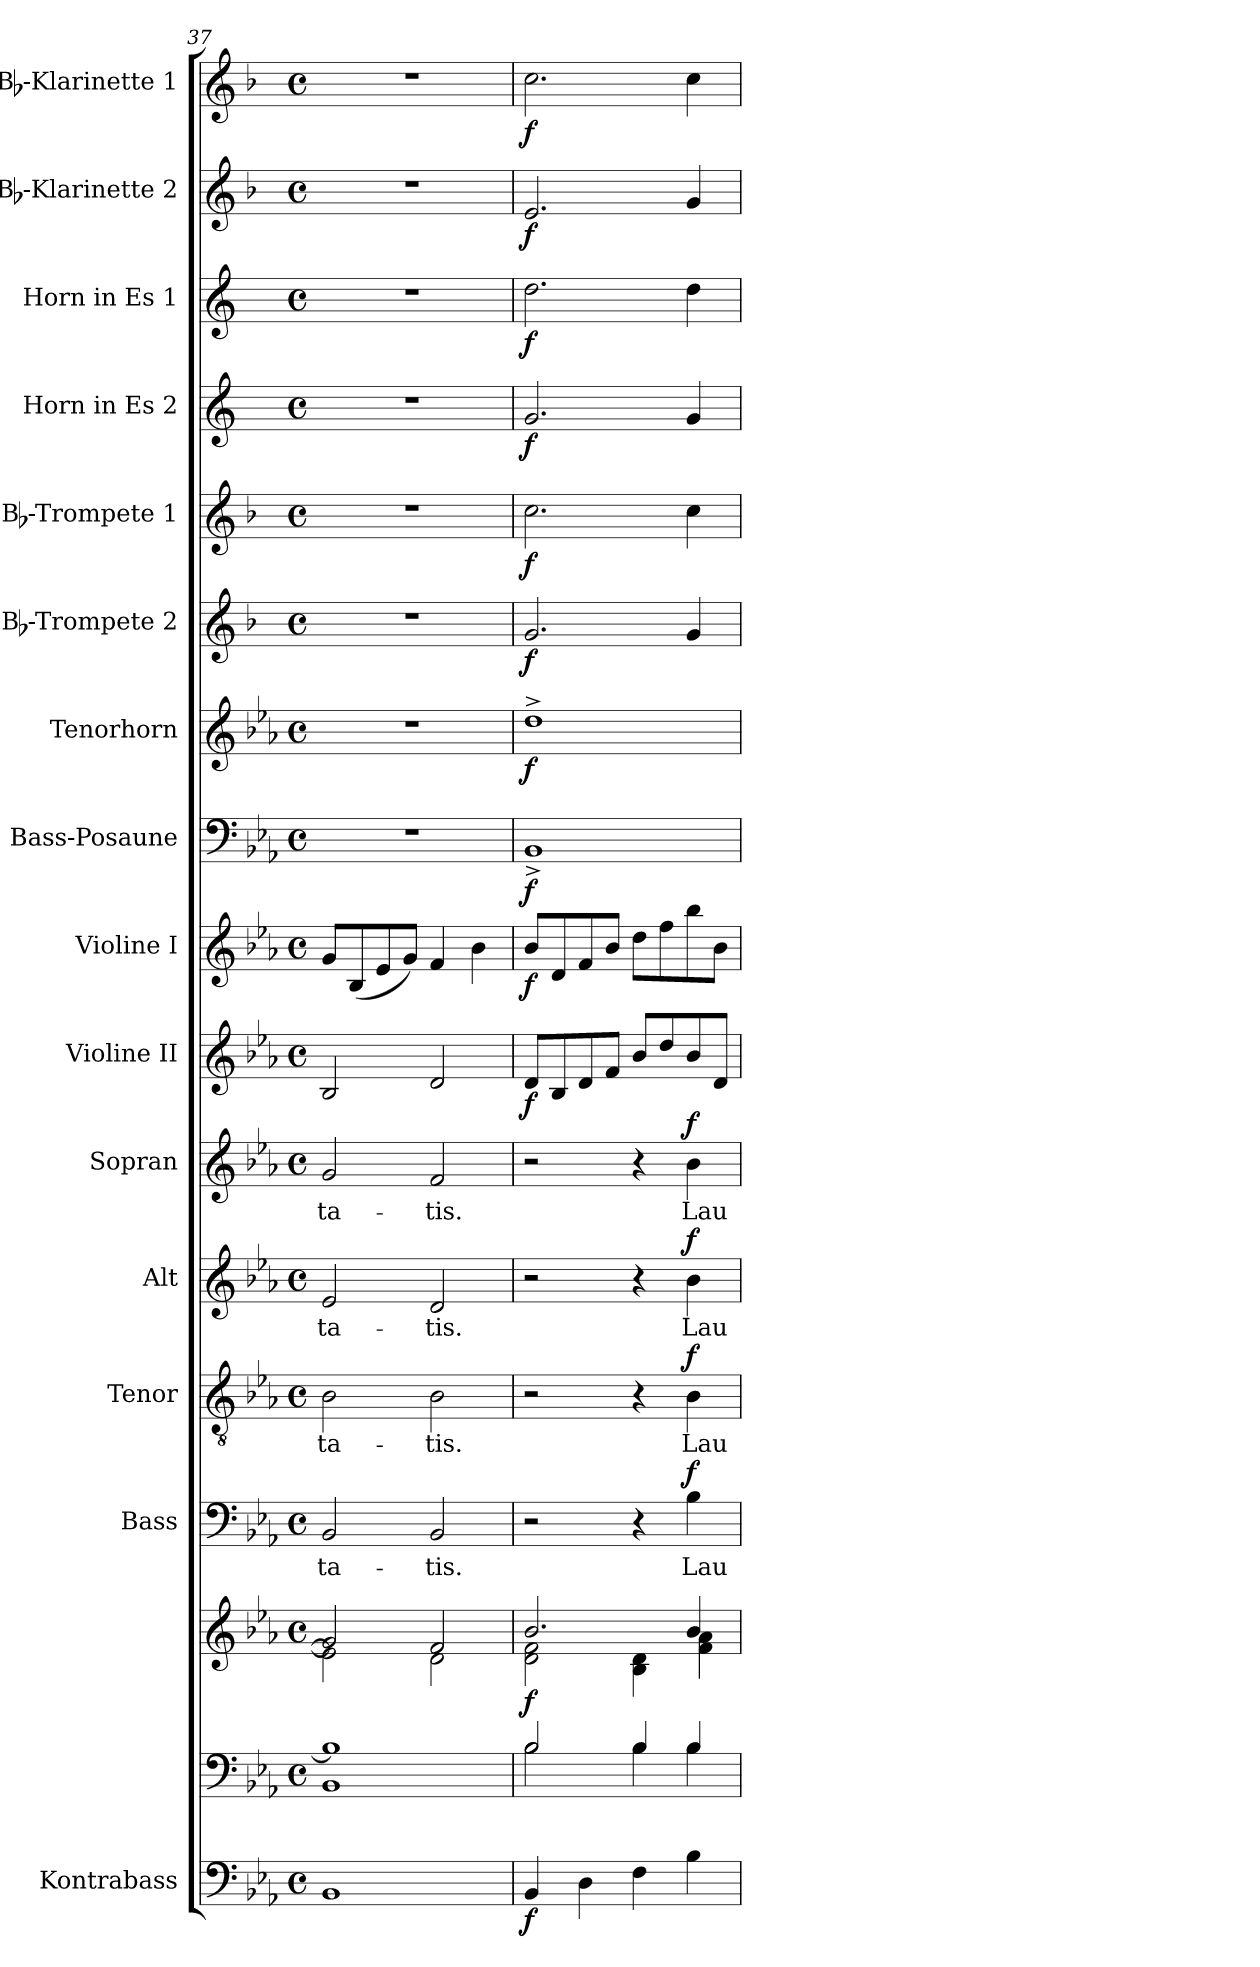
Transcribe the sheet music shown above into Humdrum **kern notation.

**kern	**dynam	**kern	**kern	**dynam	**kern	**text	**dynam	**kern	**text	**dynam	**kern	**text	**dynam	**kern	**text	**dynam	**kern	**dynam	**kern	**dynam	**kern	**dynam	**kern	**dynam	**kern	**dynam	**kern	**dynam	**kern	**dynam	**kern	**dynam	**kern	**dynam	**kern	**dynam
*part16	*part16	*part15	*part15	*part15	*part14	*part14	*part14	*part13	*part13	*part13	*part12	*part12	*part12	*part11	*part11	*part11	*part10	*part10	*part9	*part9	*part8	*part8	*part7	*part7	*part6	*part6	*part5	*part5	*part4	*part4	*part3	*part3	*part2	*part2	*part1	*part1
*staff17	*staff17	*staff16	*staff15	*staff15/16	*staff14	*staff14	*staff14	*staff13	*staff13	*staff13	*staff12	*staff12	*staff12	*staff11	*staff11	*staff11	*staff10	*staff10	*staff9	*staff9	*staff8	*staff8	*staff7	*staff7	*staff6	*staff6	*staff5	*staff5	*staff4	*staff4	*staff3	*staff3	*staff2	*staff2	*staff1	*staff1
*I"Kontrabass	*	*	*	*	*I"Bass	*	*	*I"Tenor	*	*	*I"Alt	*	*	*I"Sopran	*	*	*I"Violine II	*	*I"Violine I	*	*I"Bass-Posaune	*	*I"Tenorhorn	*	*I"Bb-Trompete 2	*	*I"Bb-Trompete 1	*	*I"Horn in Es 2	*	*I"Horn in Es 1	*	*I"Bb-Klarinette 2	*	*I"Bb-Klarinette 1	*
*I'Kb.	*	*	*	*	*I'B.	*	*	*I'T.	*	*	*I'A.	*	*	*I'S.	*	*	*I'Vl. II	*	*I'Vl. I	*	*I'B. Pos.	*	*I'T. Hrn.	*	*I'Bb Trp. 2	*	*I'Bb Trp. 1	*	*	*	*	*	*I'Bb Kl. 2	*	*I'Bb Kl. 1	*
*clefF4	*	*clefF4	*clefG2	*	*clefF4	*	*	*clefGv2	*	*	*clefG2	*	*	*clefG2	*	*	*clefG2	*	*clefG2	*	*clefF4	*	*clefG2	*	*clefG2	*	*clefG2	*	*clefG2	*	*clefG2	*	*clefG2	*	*clefG2	*
*ITrd7c12	*	*	*	*	*	*	*	*	*	*	*	*	*	*	*	*	*	*	*	*	*	*	*ITrd8c14	*	*ITrd1c2	*	*ITrd1c2	*	*ITrd5c9	*	*ITrd5c9	*	*ITrd1c2	*	*ITrd1c2	*
*k[b-e-a-]	*	*k[b-e-a-]	*k[b-e-a-]	*	*k[b-e-a-]	*	*	*k[b-e-a-]	*	*	*k[b-e-a-]	*	*	*k[b-e-a-]	*	*	*k[b-e-a-]	*	*k[b-e-a-]	*	*k[b-e-a-]	*	*k[b-e-a-]	*	*k[b-e-a-]	*	*k[b-e-a-]	*	*k[b-e-a-]	*	*k[b-e-a-]	*	*k[b-e-a-]	*	*k[b-e-a-]	*
*E-:	*	*E-:	*E-:	*	*E-:	*	*	*E-:	*	*	*E-:	*	*	*E-:	*	*	*E-:	*	*E-:	*	*E-:	*	*E-:	*	*E-:	*	*E-:	*	*E-:	*	*E-:	*	*E-:	*	*E-:	*
*M4/4	*	*M4/4	*M4/4	*	*M4/4	*	*	*M4/4	*	*	*M4/4	*	*	*M4/4	*	*	*M4/4	*	*M4/4	*	*M4/4	*	*M4/4	*	*M4/4	*	*M4/4	*	*M4/4	*	*M4/4	*	*M4/4	*	*M4/4	*
*met(c)	*	*met(c)	*met(c)	*	*met(c)	*	*	*met(c)	*	*	*met(c)	*	*	*met(c)	*	*	*met(c)	*	*met(c)	*	*met(c)	*	*met(c)	*	*met(c)	*	*met(c)	*	*met(c)	*	*met(c)	*	*met(c)	*	*met(c)	*
=37	=37	=37	=37	=37	=37	=37	=37	=37	=37	=37	=37	=37	=37	=37	=37	=37	=37	=37	=37	=37	=37	=37	=37	=37	=37	=37	=37	=37	=37	=37	=37	=37	=37	=37	=37	=37
*	*	*^	*^	*	*	*	*	*	*	*	*	*	*	*	*	*	*	*	*	*	*	*	*	*	*	*	*	*	*	*	*	*	*	*	*	*
!	!	!	!	!	!	!	!	!LO:LY:b	!	!	!LO:LY:b	!	!	!LO:LY:b	!	!	!LO:LY:b	!	!	!	!	!	!	!	!	!	!	!	!	!	!	!	!	!	!	!	!	!
1BBB-	.	1B-]	1BB-	2g/]	2e-\]	.	2BB-/	-ta-	.	2B-\	-ta-	.	2e-/	-ta-	.	2g/	-ta-	.	2B-/	.	8g/L	.	1r	.	1r	.	1r	.	1r	.	1r	.	1r	.	1r	.	1r	.
.	.	.	.	.	.	.	.	.	.	.	.	.	.	.	.	.	.	.	.	.	(<8B-/	.	.	.	.	.	.	.	.	.	.	.	.	.	.	.	.	.
.	.	.	.	.	.	.	.	.	.	.	.	.	.	.	.	.	.	.	.	.	8e-/	.	.	.	.	.	.	.	.	.	.	.	.	.	.	.	.	.
.	.	.	.	.	.	.	.	.	.	.	.	.	.	.	.	.	.	.	.	.	8g/J)	.	.	.	.	.	.	.	.	.	.	.	.	.	.	.	.	.
!	!	!	!	!	!	!	!	!LO:LY:b	!	!	!LO:LY:b	!	!	!LO:LY:b	!	!	!LO:LY:b	!	!	!	!	!	!	!	!	!	!	!	!	!	!	!	!	!	!	!	!	!
.	.	.	.	2f/	2d\	.	2BB-/	-tis.	.	2B-\	-tis.	.	2d/	-tis.	.	2f/	-tis.	.	2d/	.	4f/	.	.	.	.	.	.	.	.	.	.	.	.	.	.	.	.	.
.	.	.	.	.	.	.	.	.	.	.	.	.	.	.	.	.	.	.	.	.	4b-\	.	.	.	.	.	.	.	.	.	.	.	.	.	.	.	.	.
=38	=38	=38	=38	=38	=38	=38	=38	=38	=38	=38	=38	=38	=38	=38	=38	=38	=38	=38	=38	=38	=38	=38	=38	=38	=38	=38	=38	=38	=38	=38	=38	=38	=38	=38	=38	=38	=38	=38
!	!LO:DY:b	!	!	!	!	!LO:DY:b	!	!	!	!	!	!	!	!	!	!	!	!	!	!LO:DY:b	!	!LO:DY:b	!	!LO:DY:b	!	!LO:DY:b	!	!LO:DY:b	!	!LO:DY:b	!	!LO:DY:b	!	!LO:DY:b	!	!LO:DY:b	!	!LO:DY:b
4BBB-/	f	2B-/	2B-\	2.b-/	2d\ 2f\	f	2r	.	.	2r	.	.	2r	.	.	2r	.	.	8d/L	f	8b-/L	f	1BB-^>	f	1d^>	f	2.f/	f	2.b-\	f	2.B-/	f	2.f\	f	2.d/	f	2.b-\	f
.	.	.	.	.	.	.	.	.	.	.	.	.	.	.	.	.	.	.	8B-/	.	8d/	.	.	.	.	.	.	.	.	.	.	.	.	.	.	.	.	.
4DD\	.	.	.	.	.	.	.	.	.	.	.	.	.	.	.	.	.	.	8d/	.	8f/	.	.	.	.	.	.	.	.	.	.	.	.	.	.	.	.	.
.	.	.	.	.	.	.	.	.	.	.	.	.	.	.	.	.	.	.	8f/J	.	8b-/J	.	.	.	.	.	.	.	.	.	.	.	.	.	.	.	.	.
4FF\	.	4B-/	4B-\	.	4B-\ 4d\	.	4r	.	.	4r	.	.	4r	.	.	4r	.	.	8b-/L	.	8dd\L	.	.	.	.	.	.	.	.	.	.	.	.	.	.	.	.	.
.	.	.	.	.	.	.	.	.	.	.	.	.	.	.	.	.	.	.	8dd/	.	8ff\	.	.	.	.	.	.	.	.	.	.	.	.	.	.	.	.	.
!	!	!	!	!	!	!	!	!LO:LY:b	!LO:DY:a	!	!LO:LY:b	!LO:DY:a	!	!LO:LY:b	!LO:DY:a	!	!LO:LY:b	!LO:DY:a	!	!	!	!	!	!	!	!	!	!	!	!	!	!	!	!	!	!	!	!
4BB-\	.	4B-/	4B-\	4b-/	4f\ 4a-\	.	4B-\	Lau-	f	4B-\	Lau-	f	4b-\	Lau-	f	4b-\	Lau-	f	8b-/	.	8bb-\	.	.	.	.	.	4f/	.	4b-\	.	4B-/	.	4f\	.	4f/	.	4b-\	.
.	.	.	.	.	.	.	.	.	.	.	.	.	.	.	.	.	.	.	8d/J	.	8b-\J	.	.	.	.	.	.	.	.	.	.	.	.	.	.	.	.	.
*	*	*v	*v	*	*	*	*	*	*	*	*	*	*	*	*	*	*	*	*	*	*	*	*	*	*	*	*	*	*	*	*	*	*	*	*	*	*	*
*	*	*	*v	*v	*	*	*	*	*	*	*	*	*	*	*	*	*	*	*	*	*	*	*	*	*	*	*	*	*	*	*	*	*	*	*	*	*
=	=	=	=	=	=	=	=	=	=	=	=	=	=	=	=	=	=	=	=	=	=	=	=	=	=	=	=	=	=	=	=	=	=	=	=	=
*-	*-	*-	*-	*-	*-	*-	*-	*-	*-	*-	*-	*-	*-	*-	*-	*-	*-	*-	*-	*-	*-	*-	*-	*-	*-	*-	*-	*-	*-	*-	*-	*-	*-	*-	*-	*-
